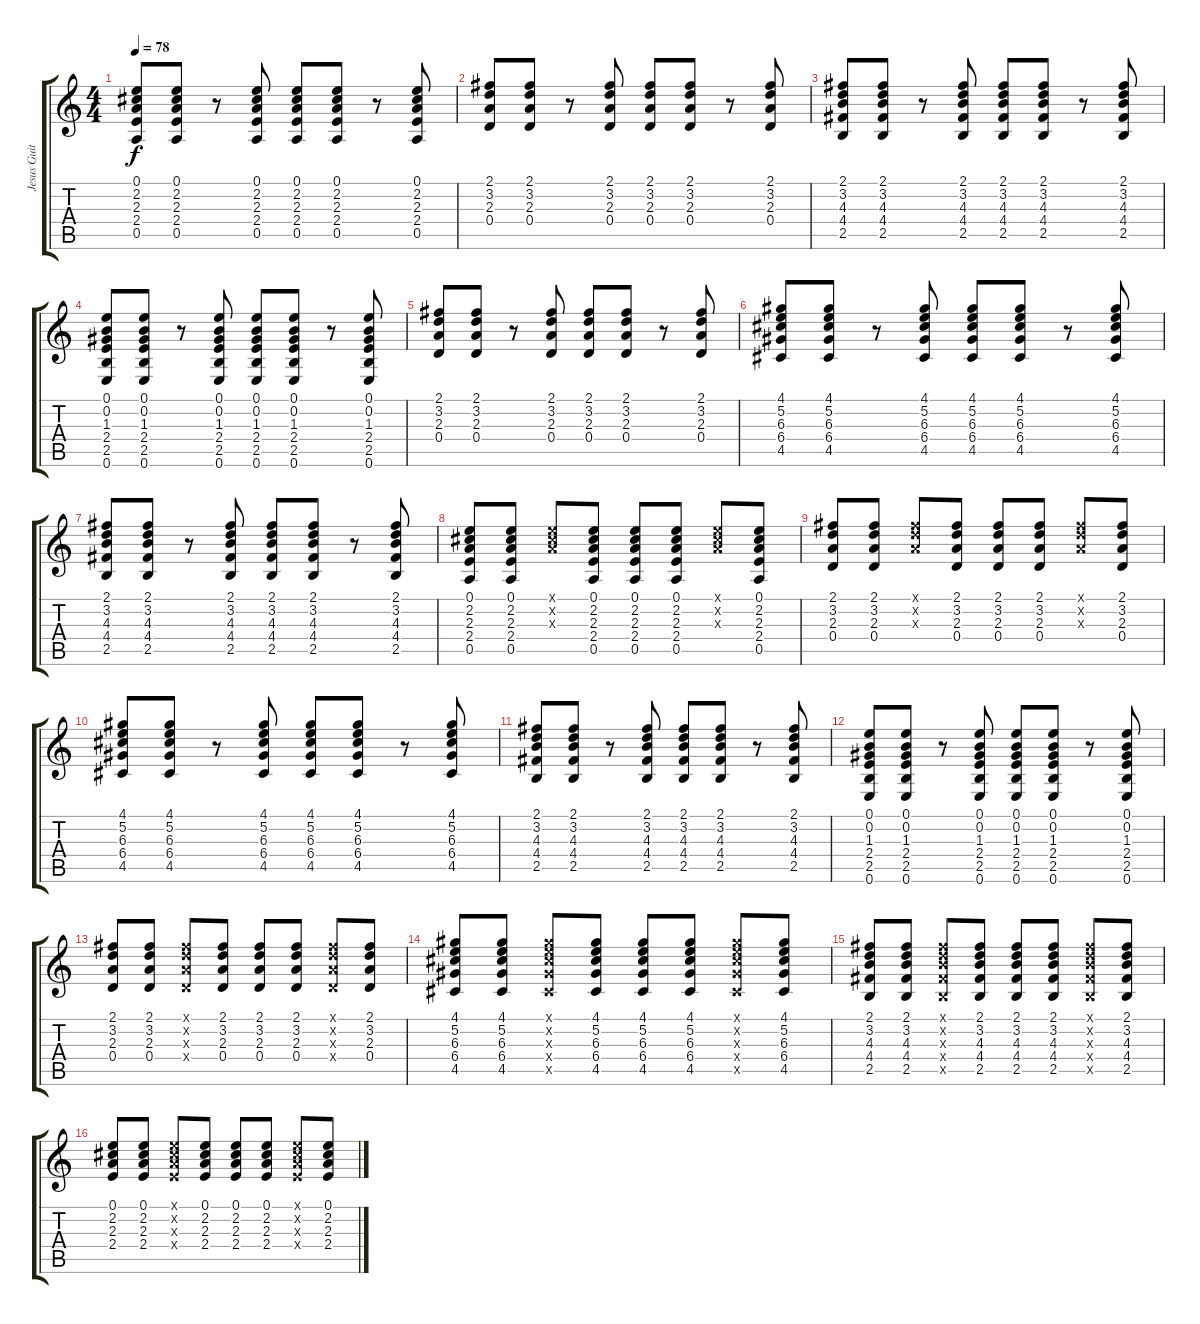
\track ("Jesus Guitar" "Jesus Guit") {instrument electricguitarjazz}
\staff {score tabs}
\tuning (E4 B3 G3 D3 A2 E2) {hide}
\ts (4 4)
\tempo 78
\clef g2
\ks c
(0.1 2.2 2.3 2.4 0.5).8{dy f} (0.1 2.2 2.3 2.4 0.5).8 r.8 (0.1 2.2 2.3 2.4 0.5).8 (0.1 2.2 2.3 2.4 0.5).8 (0.1 2.2 2.3 2.4 0.5).8 r.8 (0.1 2.2 2.3 2.4 0.5).8 |
(2.1 3.2 2.3 0.4).8 (2.1 3.2 2.3 0.4).8 r.8 (2.1 3.2 2.3 0.4).8 (2.1 3.2 2.3 0.4).8 (2.1 3.2 2.3 0.4).8 r.8 (2.1 3.2 2.3 0.4).8 |
(2.1 3.2 4.3 4.4 2.5).8 (2.1 3.2 4.3 4.4 2.5).8 r.8 (2.1 3.2 4.3 4.4 2.5).8 (2.1 3.2 4.3 4.4 2.5).8 (2.1 3.2 4.3 4.4 2.5).8 r.8 (2.1 3.2 4.3 4.4 2.5).8 |
(0.1 0.2 1.3 2.4 2.5 0.6).8 (0.1 0.2 1.3 2.4 2.5 0.6).8 r.8 (0.1 0.2 1.3 2.4 2.5 0.6).8 (0.1 0.2 1.3 2.4 2.5 0.6).8 (0.1 0.2 1.3 2.4 2.5 0.6).8 r.8 (0.1 0.2 1.3 2.4 2.5 0.6).8 |
(2.1 3.2 2.3 0.4).8 (2.1 3.2 2.3 0.4).8 r.8 (2.1 3.2 2.3 0.4).8 (2.1 3.2 2.3 0.4).8 (2.1 3.2 2.3 0.4).8 r.8 (2.1 3.2 2.3 0.4).8 |
(4.1 5.2 6.3 6.4 4.5).8 (4.1 5.2 6.3 6.4 4.5).8 r.8 (4.1 5.2 6.3 6.4 4.5).8 (4.1 5.2 6.3 6.4 4.5).8 (4.1 5.2 6.3 6.4 4.5).8 r.8 (4.1 5.2 6.3 6.4 4.5).8 |
(2.1 3.2 4.3 4.4 2.5).8 (2.1 3.2 4.3 4.4 2.5).8 r.8 (2.1 3.2 4.3 4.4 2.5).8 (2.1 3.2 4.3 4.4 2.5).8 (2.1 3.2 4.3 4.4 2.5).8 r.8 (2.1 3.2 4.3 4.4 2.5).8 |
(0.1 2.2 2.3 2.4 0.5).8 (0.1 2.2 2.3 2.4 0.5).8 (0.1{x} 2.2{x} 2.3{x}).8 (0.1 2.2 2.3 2.4 0.5).8 (0.1 2.2 2.3 2.4 0.5).8 (0.1 2.2 2.3 2.4 0.5).8 (0.1{x} 2.2{x} 2.3{x}).8 (0.1 2.2 2.3 2.4 0.5).8 |
(2.1 3.2 2.3 0.4).8 (2.1 3.2 2.3 0.4).8 (2.1{x} 3.2{x} 2.3{x}).8 (2.1 3.2 2.3 0.4).8 (2.1 3.2 2.3 0.4).8 (2.1 3.2 2.3 0.4).8 (2.1{x} 3.2{x} 2.3{x}).8 (2.1 3.2 2.3 0.4).8 |
(4.1 5.2 6.3 6.4 4.5).8 (4.1 5.2 6.3 6.4 4.5).8 r.8 (4.1 5.2 6.3 6.4 4.5).8 (4.1 5.2 6.3 6.4 4.5).8 (4.1 5.2 6.3 6.4 4.5).8 r.8 (4.1 5.2 6.3 6.4 4.5).8 |
(2.1 3.2 4.3 4.4 2.5).8 (2.1 3.2 4.3 4.4 2.5).8 r.8 (2.1 3.2 4.3 4.4 2.5).8 (2.1 3.2 4.3 4.4 2.5).8 (2.1 3.2 4.3 4.4 2.5).8 r.8 (2.1 3.2 4.3 4.4 2.5).8 |
(0.1 0.2 1.3 2.4 2.5 0.6).8 (0.1 0.2 1.3 2.4 2.5 0.6).8 r.8 (0.1 0.2 1.3 2.4 2.5 0.6).8 (0.1 0.2 1.3 2.4 2.5 0.6).8 (0.1 0.2 1.3 2.4 2.5 0.6).8 r.8 (0.1 0.2 1.3 2.4 2.5 0.6).8 |
(2.1 3.2 2.3 0.4).8{volume 10} (2.1 3.2 2.3 0.4).8 (2.1{x} 3.2{x} 2.3{x} 0.4{x}).8 (2.1 3.2 2.3 0.4).8 (2.1 3.2 2.3 0.4).8 (2.1 3.2 2.3 0.4).8 (2.1{x} 3.2{x} 2.3{x} 0.4{x}).8 (2.1 3.2 2.3 0.4).8 |
(4.1 5.2 6.3 6.4 4.5).8 (4.1 5.2 6.3 6.4 4.5).8 (4.1{x} 5.2{x} 6.3{x} 6.4{x} 4.5{x}).8 (4.1 5.2 6.3 6.4 4.5).8 (4.1 5.2 6.3 6.4 4.5).8 (4.1 5.2 6.3 6.4 4.5).8 (4.1{x} 5.2{x} 6.3{x} 6.4{x} 4.5{x}).8 (4.1 5.2 6.3 6.4 4.5).8 |
(2.1 3.2 4.3 4.4 2.5).8 (2.1 3.2 4.3 4.4 2.5).8 (2.1{x} 3.2{x} 4.3{x} 4.4{x} 2.5{x}).8 (2.1 3.2 4.3 4.4 2.5).8 (2.1 3.2 4.3 4.4 2.5).8 (2.1 3.2 4.3 4.4 2.5).8 (2.1{x} 3.2{x} 4.3{x} 4.4{x} 2.5{x}).8 (2.1 3.2 4.3 4.4 2.5).8 |
(0.1 2.2 2.3 2.4).8 (0.1 2.2 2.3 2.4).8 (0.1{x} 2.2{x} 2.3{x} 2.4{x}).8 (0.1 2.2 2.3 2.4).8 (0.1 2.2 2.3 2.4).8 (0.1 2.2 2.3 2.4).8 (0.1{x} 2.2{x} 2.3{x} 2.4{x}).8 (0.1 2.2 2.3 2.4).8
